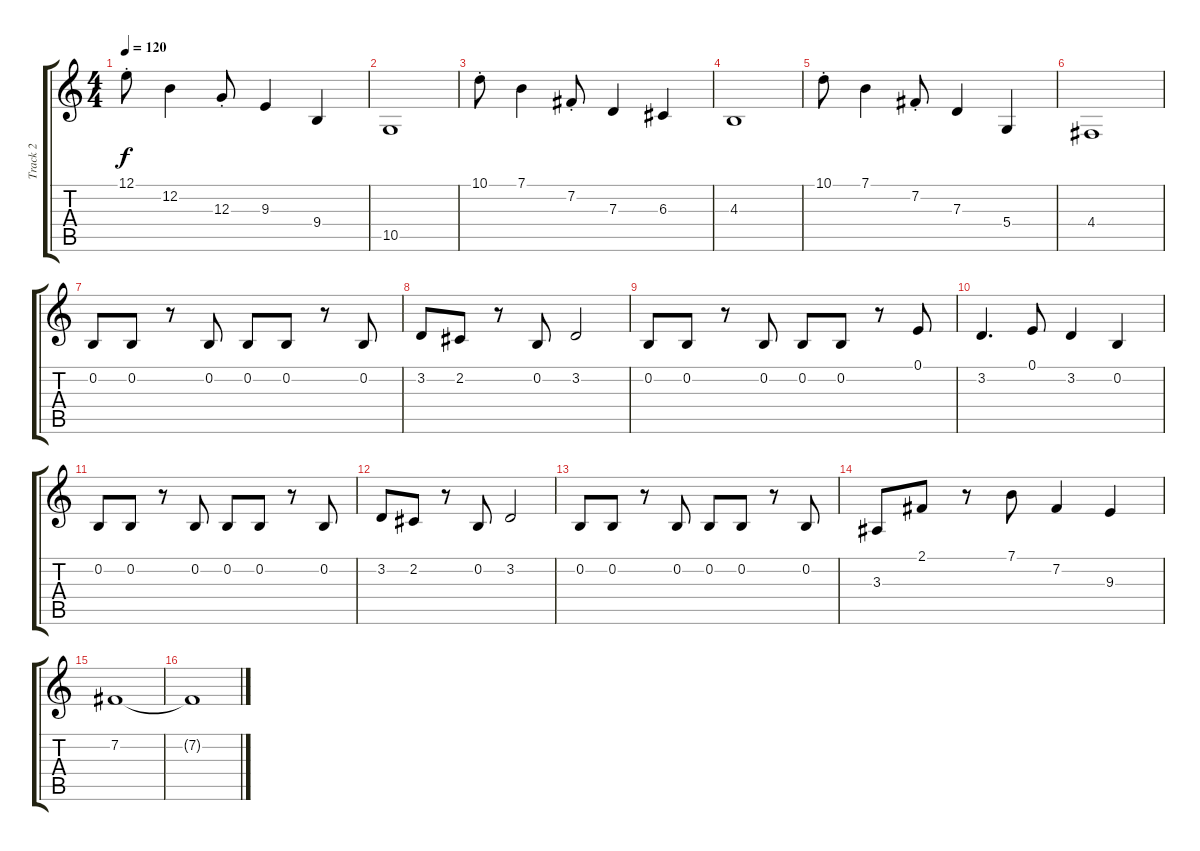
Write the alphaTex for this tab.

\track ("Track 2" "Track 2") {instrument flute}
\staff {score tabs}
\tuning (E4 B3 G3 D3 A2 E2) {hide}
\ts (4 4)
\tempo 120
\clef g2
\ks c
12.1{st}.8{dy f} 12.2.4 12.3{st}.8 9.3.4 9.4.4 |
10.5.1 |
10.1{st}.8 7.1.4 7.2{st}.8 7.3.4 6.3.4 |
4.3.1 |
10.1{st}.8 7.1.4 7.2{st}.8 7.3.4 5.4.4 |
4.4.1 |
0.2.8 0.2.8 r.8 0.2.8 0.2.8 0.2.8 r.8 0.2.8 |
3.2.8 2.2.8 r.8 0.2.8 3.2.2 |
0.2.8 0.2.8 r.8 0.2.8 0.2.8 0.2.8 r.8 0.1.8 |
3.2.4{d} 0.1.8 3.2.4 0.2.4 |
0.2.8 0.2.8 r.8 0.2.8 0.2.8 0.2.8 r.8 0.2.8 |
3.2.8 2.2.8 r.8 0.2.8 3.2.2 |
0.2.8 0.2.8 r.8 0.2.8 0.2.8 0.2.8 r.8 0.2.8 |
3.3.8 2.1.8 r.8 7.1.8 7.2.4 9.3.4 |
7.2.1 |
7.2{t}.1
